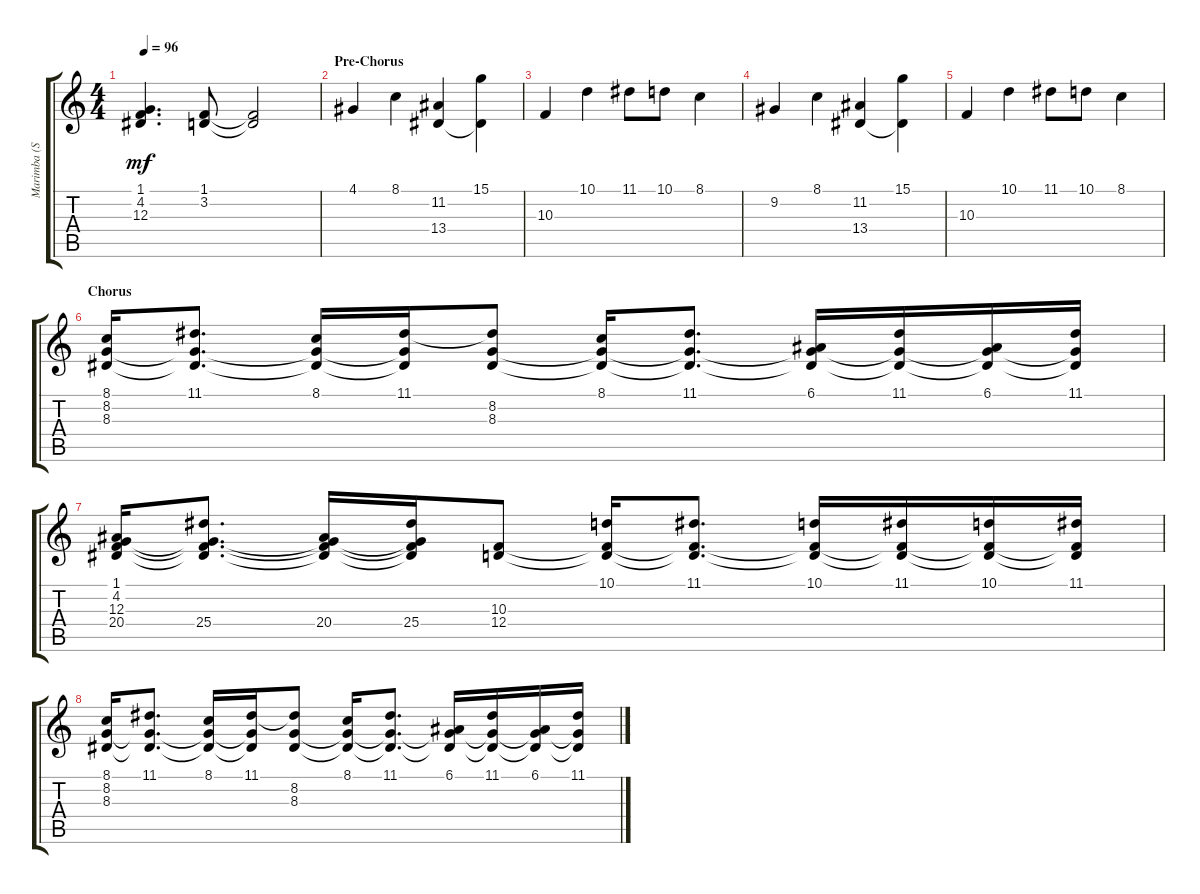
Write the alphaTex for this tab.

\track ("Marimba (Staff 1)" "Marimba (S") {instrument marimba}
\staff {score tabs}
\tuning (E4 B3 G3 D3 A2 E2) {hide}
\ts (4 4)
\tempo 96
\clef g2
\ks aminor
(1.1 4.2 12.3).4{d dy mf} (1.1 3.2).8 (1.1{t} 3.2{t}).2 |
\section ("" "Pre-Chorus")
4.1.4 8.1.4 (11.2 13.4).4 (15.1 13.4{t}).4 |
10.3.4 10.1.4 11.1.8 10.1.8 8.1.4 |
9.2.4 8.1.4 (11.2 13.4).4 (15.1 13.4{t}).4 |
10.3.4 10.1.4 11.1.8 10.1.8 8.1.4 |
\section ("" "Chorus")
(8.1 8.2 8.3).16 (11.1 8.2{t} 8.3{t}).8{d} (8.1 8.2{t} 8.3{t}).16 (11.1 8.2{t} 8.3{t}).16 (11.1{t} 8.2 8.3).8 (8.1 8.2{t} 8.3{t}).16 (11.1 8.2{t} 8.3{t}).8{d} (6.1 8.2{t} 8.3{t}).16 (11.1 8.2{t} 8.3{t}).16 (6.1 8.2{t} 8.3{t}).16 (11.1 8.2{t} 8.3{t}).16 |
(1.1 4.2 12.3 20.4).16 (1.1{t} 4.2{t} 12.3{t} 25.4).8{d} (1.1{t} 4.2{t} 12.3{t} 20.4).16 (1.1{t} 4.2{t} 12.3{t} 25.4).16 (10.3 12.4).8 (10.1 10.3{t} 12.4{t}).16 (11.1 10.3{t} 12.4{t}).8{d} (10.1 10.3{t} 12.4{t}).16 (11.1 10.3{t} 12.4{t}).16 (10.1 10.3{t} 12.4{t}).16 (11.1 10.3{t} 12.4{t}).16 |
(8.1 8.2 8.3).16 (11.1 8.2{t} 8.3{t}).8{d} (8.1 8.2{t} 8.3{t}).16 (11.1 8.2{t} 8.3{t}).16 (11.1{t} 8.2 8.3).8 (8.1 8.2{t} 8.3{t}).16 (11.1 8.2{t} 8.3{t}).8{d} (6.1 8.2{t} 8.3{t}).16 (11.1 8.2{t} 8.3{t}).16 (6.1 8.2{t} 8.3{t}).16 (11.1 8.2{t} 8.3{t}).16
